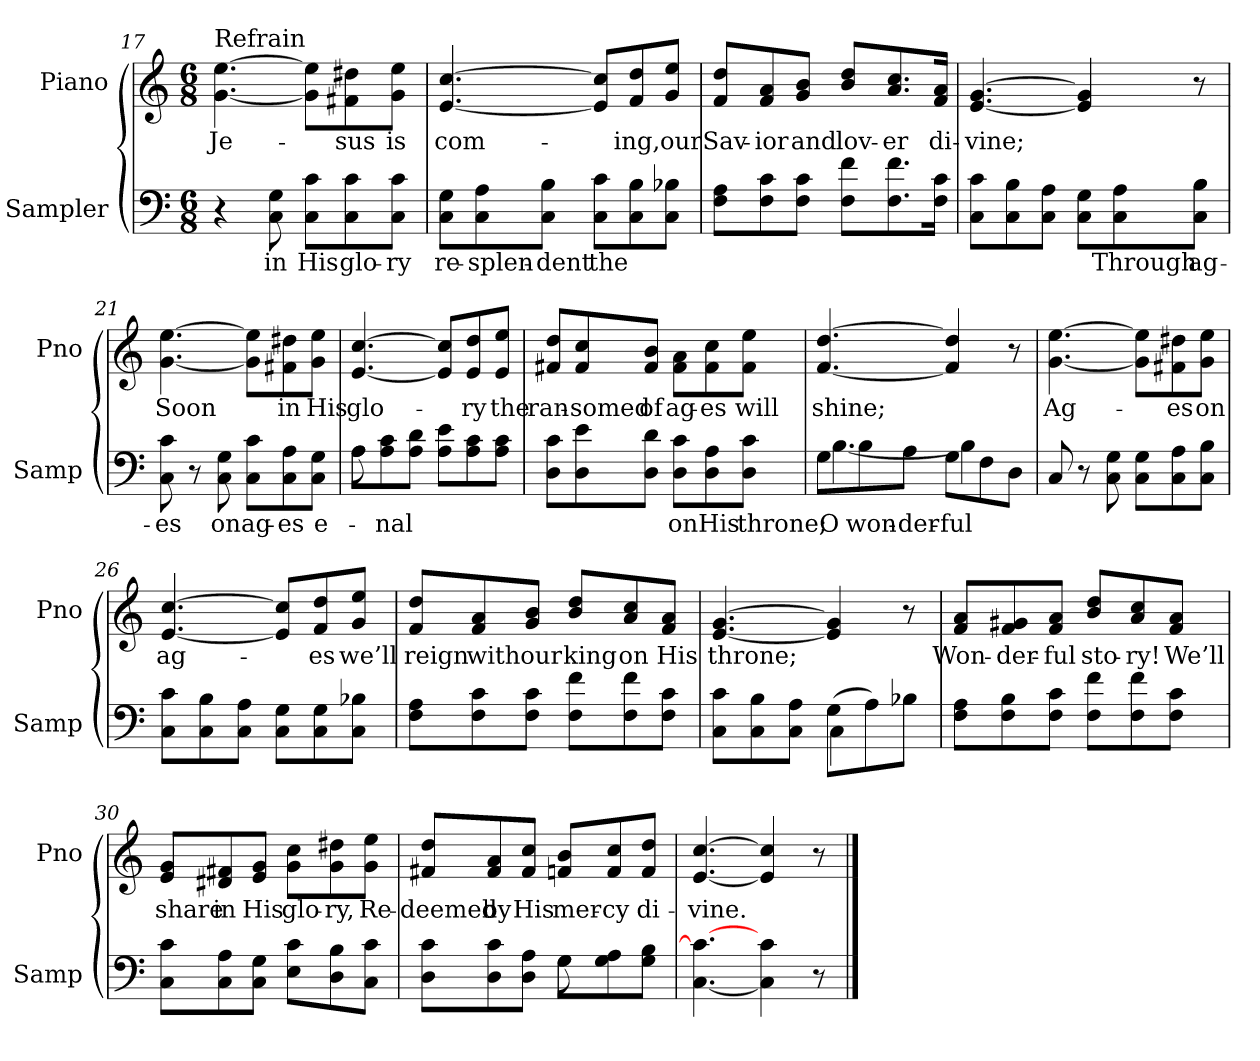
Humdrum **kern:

**kern	**text	**kern	**text
*part2	*part2	*part1	*part1
*staff2	*staff2	*staff1	*staff1
*I"Sampler	*	*I"Piano	*
*I'Samp	*	*I'Pno	*
*clefF4	*	*clefG2	*
*M6/8	*	*M6/8	*
=17	=17	=17	=17
!	!	!LO:TX:t=Refrain	!
4r	.	[4.g [4.ee	Je-
8C 8G	in	.	.
8C\ 8c\L	His	8g]\ 8ee]\L	.
8C\ 8c\	glo-	8f#X\ 8dd#X\	-sus
8C\ 8c\J	-ry	8g\ 8ee\J	is
=18	=18	=18	=18
8C\ 8G\L	re-	[4.e [4.cc	com-
8C\ 8A\	-splen-	.	.
8C\ 8B\J	-dent	.	.
8C\ 8c\L	the	8e]/ 8cc]/L	.
8C\ 8B\	.	8f/ 8dd/	-ing,
8C\ 8B-X\J	.	8g/ 8ee/J	our
=19	=19	=19	=19
8F\ 8A\L	.	8f/ 8dd/L	Sav-
8F\ 8c\	.	8f/ 8a/	-ior
8F\ 8c\J	.	8g/ 8b/J	and
8F\ 8f\L	.	8b/ 8dd/L	lov-
8.F\ 8.f\	.	8.a/ 8.cc/	-er
16F\ 16c\Jk	.	16f/ 16a/Jk	di-
=20	=20	=20	=20
8C\ 8c\L	.	[4.e [4.g	-vine;
8C\ 8B\	.	.	.
8C\ 8A\J	.	.	.
8C\ 8G\L	.	4e] 4g]	.
8C\ 8A\	Through	.	.
8C\ 8B\J	ag-	8r	.
=21	=21	=21	=21
8C 8c	-es	[4.g [4.ee	Soon
8r	.	.	.
8C 8G	on	.	.
8C\ 8c\L	ag-	8g]\ 8ee]\L	.
8C\ 8A\	-es	8f#X\ 8dd#X\	in
8C\ 8G\J	e-	8g\ 8ee\J	His
=22	=22	=22	=22
*^	*	*	*
8A\L	8A	.	[4.e [4.cc	glo-
8A\ 8c\	2ryy	-nal	.	.
8A\ 8d\J	.	.	.	.
8A\ 8e\L	.	.	8e]/ 8cc]/L	.
8A\ 8c\	.	.	8e/ 8dd/	-ry
8A\ 8c\J	8ryy	.	8e/ 8ee/J	the
*v	*v	*	*	*
=23	=23	=23	=23
8D\ 8c\L	.	8f#X/ 8dd/L	ran-
8D\ 8e\	.	8f#/ 8cc/	-somed
8D\ 8d\J	.	8f#/ 8b/J	of
8D\ 8c\L	on	8f#\ 8a\L	ag-
8D\ 8A\	His	8f#\ 8cc\	-es
8D\ 8c\J	throne;	8f#\ 8ee\J	will
=24	=24	=24	=24
*^	*	*	*
8G\L	[4.B	O	[4.f [4.dd	shine;
8B\	.	won-	.	.
8A\J	.	-der-	.	.
8G\L	4B]	-ful	4f] 4dd]	.
8F\	.	.	.	.
8D\J	8ryy	.	8r	.
*v	*v	*	*	*
=25	=25	=25	=25
8C	.	[4.g [4.ee	Ag-
8r	.	.	.
8C 8G	.	.	.
8C\ 8G\L	.	8g]\ 8ee]\L	.
8C\ 8A\	.	8f#X\ 8dd#X\	-es
8C\ 8B\J	.	8g\ 8ee\J	on
=26	=26	=26	=26
8C\ 8c\L	.	[4.e [4.cc	ag-
8C\ 8B\	.	.	.
8C\ 8A\J	.	.	.
8C\ 8G\L	.	8e]/ 8cc]/L	.
8C\ 8G\	.	8f/ 8dd/	-es
8C\ 8B-X\J	.	8g/ 8ee/J	we’ll
=27	=27	=27	=27
8F\ 8A\L	.	8f/ 8dd/L	reign
8F\ 8c\	.	8f/ 8a/	with
8F\ 8c\J	.	8g/ 8b/J	our
8F\ 8f\L	.	8b/ 8dd/L	king
8F\ 8f\	.	8a/ 8cc/	on
8F\ 8c\J	.	8f/ 8a/J	His
=28	=28	=28	=28
*^	*	*	*
8C\ 8c\L	4.ryy	.	[4.e [4.g	throne;
8C\ 8B\	.	.	.	.
8C\ 8A\J	.	.	.	.
(8G\L	4C	.	4e] 4g]	.
8A\)	.	.	.	.
8B-X\J	8ryy	.	8r	.
*v	*v	*	*	*
=29	=29	=29	=29
8F\ 8A\L	.	8f/ 8a/L	Won-
8F\ 8B\	.	8f/ 8g#X/	-der-
8F\ 8c\J	.	8f/ 8a/J	-ful
8F\ 8f\L	.	8b/ 8dd/L	sto-
8F\ 8f\	.	8a/ 8cc/	-ry!
8F\ 8c\J	.	8f/ 8a/J	We’ll
=30	=30	=30	=30
8C\ 8c\L	.	8e/ 8g/L	share
8C\ 8A\	.	8d#X/ 8f#X/	in
8C\ 8G\J	.	8e/ 8g/J	His
8E\ 8c\L	.	8g\ 8cc\L	glo-
8D\ 8B\	.	8g\ 8dd#X\	-ry,
8C\ 8c\J	.	8g\ 8ee\J	Re-
=31	=31	=31	=31
*^	*	*	*
8D\ 8c\L	4.ryy	.	8f#X/ 8dd/L	-deemed
8D\ 8c\	.	.	8f#/ 8a/	by
8D\ 8A\J	.	.	8f#/ 8cc/J	His
8G\L	8G	.	8fn/ 8b/L	mer-
8G\ 8A\	4ryy	.	8f/ 8cc/	-cy
8G\ 8B\J	.	.	8f/ 8dd/J	di-
*v	*v	*	*	*
=32	=32	=32	=32
[4.C 4.c_	.	[4.e [4.cc	-vine.
4C] 4c	.	4e] 4cc]	.
8r	.	8r	.
==	==	==	==
*-	*-	*-	*-
